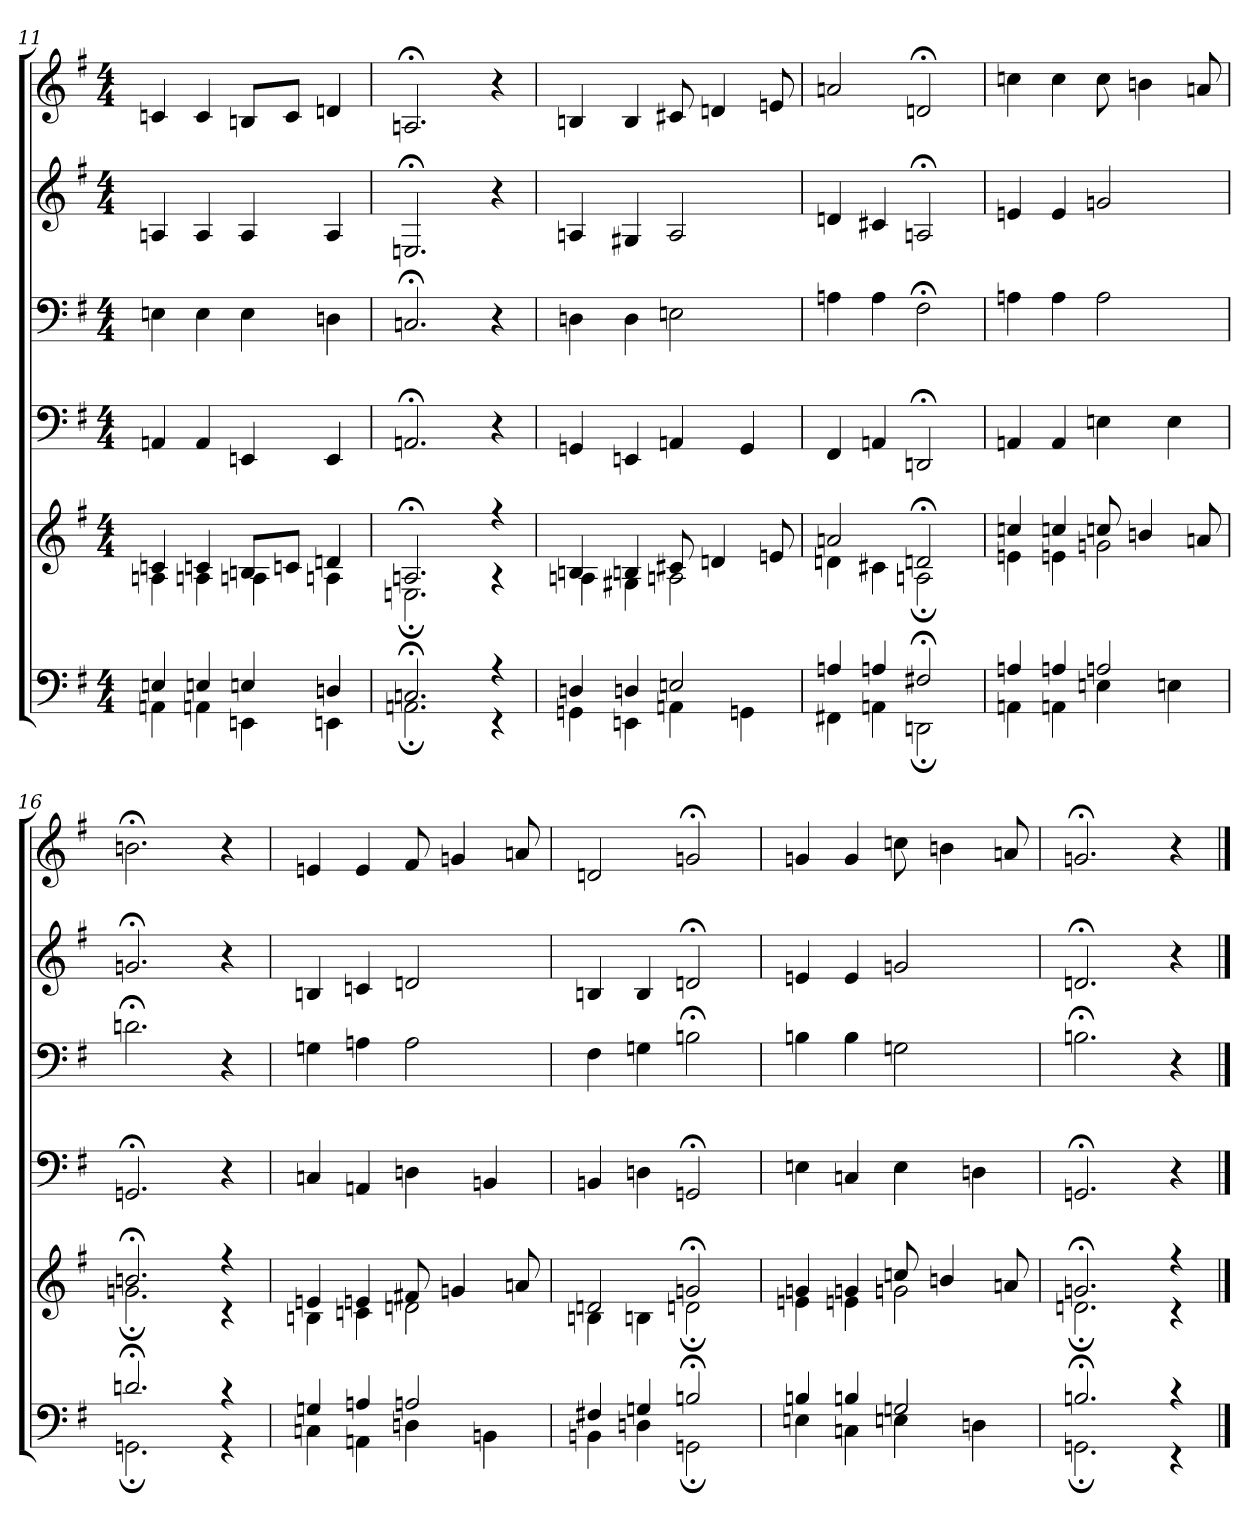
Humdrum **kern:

**kern	**kern	**kern	**kern	**kern	**kern
*part6	*part5	*part4	*part3	*part2	*part1
*staff6	*staff5	*staff4	*staff3	*staff2	*staff1
*clefF4	*clefG2	*clefF4	*clefF4	*clefG2	*clefG2
*k[f#]	*k[f#]	*k[f#]	*k[f#]	*k[f#]	*k[f#]
*M4/4	*M4/4	*M4/4	*M4/4	*M4/4	*M4/4
=11	=11	=11	=11	=11	=11
*^	*^	*	*	*	*
4En/	4AAn\	4cn/	4An\	4AAn/	4En\	4An/	4cn/
4En/	4AAn\	4cn/	4An\	4AA/	4E\	4A/	4c/
4En/	4EEn\	8Bn/L	4An\	4EEn/	4E\	4A/	8Bn/L
.	.	8cn/J	.	.	.	.	8c/J
4Dn/	4EEn\	4dn/	4An\	4EE/	4Dn\	4A/	4dn/
=12	=12	=12	=12	=12	=12	=12	=12
2.Cn;/	2.AAn;\	2.An;/	2.En;\	2.AAn;/	2.Cn;/	2.En;/	2.An;/
4r	4r	4r	4r	4r	4r	4r	4r
=13	=13	=13	=13	=13	=13	=13	=13
4Dn/	4GGn\	4Bn/	4An\	4GGn/	4Dn\	4An/	4Bn/
4Dn/	4EEn\	4Bn/	4G#X\	4EEn/	4D\	4G#X/	4B/
2En/	4AAn\	8c#X/	2An\	4AAn/	2En\	2A/	8c#X/
.	.	4dn/	.	.	.	.	4dn/
.	4GGn\	.	.	4GG/	.	.	.
.	.	8en/	.	.	.	.	8en/
=14	=14	=14	=14	=14	=14	=14	=14
4An/	4FF#X\	2an/	4dn\	4FF#/	4An\	4dn/	2an/
4An/	4AAn\	.	4c#X\	4AAn/	4A\	4c#X/	.
2F#X;/	2DDn;\	2dn;/	2An;\	2DDn;/	2F#;\	2An;/	2dn;/
!!LO:PB:g=z
=15	=15	=15	=15	=15	=15	=15	=15
4An/	4AAn\	4ccn/	4en\	4AAn/	4An\	4en/	4ccn\
4An/	4AAn\	4ccn/	4en\	4AA/	4A\	4e/	4cc\
2An/	4En\	8ccn/	2gn\	4En\	2A\	2gn/	8cc\
.	.	4bn/	.	.	.	.	4bn\
.	4En\	.	.	4E\	.	.	.
.	.	8an/	.	.	.	.	8an/
=16	=16	=16	=16	=16	=16	=16	=16
2.dn;/	2.GGn;\	2.bn;/	2.gn;\	2.GGn;/	2.dn;\	2.gn;/	2.bn;\
4r	4r	4r	4r	4r	4r	4r	4r
=17	=17	=17	=17	=17	=17	=17	=17
4Gn/	4Cn\	4en/	4Bn\	4Cn/	4Gn\	4Bn/	4en/
4An/	4AAn\	4en/	4cn\	4AAn/	4An\	4cn/	4e/
2An/	4Dn\	8f#X/	2dn\	4Dn\	2A\	2dn/	8f#/
.	.	4gn/	.	.	.	.	4gn/
.	4BBn\	.	.	4BBn/	.	.	.
.	.	8an/	.	.	.	.	8an/
=18	=18	=18	=18	=18	=18	=18	=18
4F#X/	4BBn\	2dn/	4Bn\	4BBn/	4F#\	4Bn/	2dn/
4Gn/	4Dn\	.	4Bn\	4Dn\	4Gn\	4B/	.
2Bn;/	2GGn;\	2gn;/	2dn;\	2GGn;/	2Bn;\	2dn;/	2gn;/
=19	=19	=19	=19	=19	=19	=19	=19
4Bn/	4En\	4gn/	4en\	4En\	4Bn\	4en/	4gn/
4Bn/	4Cn\	4gn/	4en\	4Cn/	4B\	4e/	4g/
2Gn/	4En\	8ccn/	2gn\	4E\	2Gn\	2gn/	8ccn\
.	.	4bn/	.	.	.	.	4bn\
.	4Dn\	.	.	4Dn\	.	.	.
.	.	8an/	.	.	.	.	8an/
!!LO:LB:g=z
=20	=20	=20	=20	=20	=20	=20	=20
2.Bn;/	2.GGn;\	2.gn;/	2.dn;\	2.GGn;/	2.Bn;\	2.dn;/	2.gn;/
4r	4r	4r	4r	4r	4r	4r	4r
*v	*v	*	*	*	*	*	*
*	*v	*v	*	*	*	*
==	==	==	==	==	==
*-	*-	*-	*-	*-	*-
